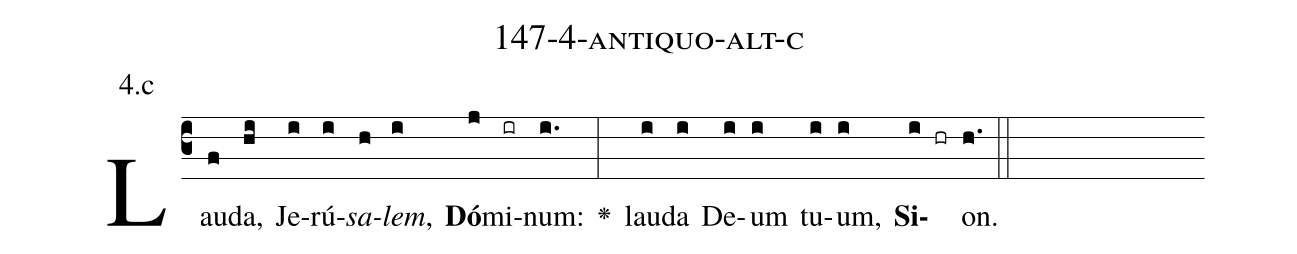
name: 147-4-antiquo-alt-c;
annotation: 4.c;
%%
(c3)Lau(f)da,(hi) Je(i)rú(i)<i>sa</i>(h)<i>lem</i>,(i) <b>Dó</b>(j)mi(ir)num:(i.) <v>\greheightstar</v>(:) lau(i)da(i) De(i)um(i) tu(i)um,(i) <b>Si</b>(i hr)on.(h.) (::)


%E(i) u(i) o(i) u(i) a(i) e.(h.) (::)
